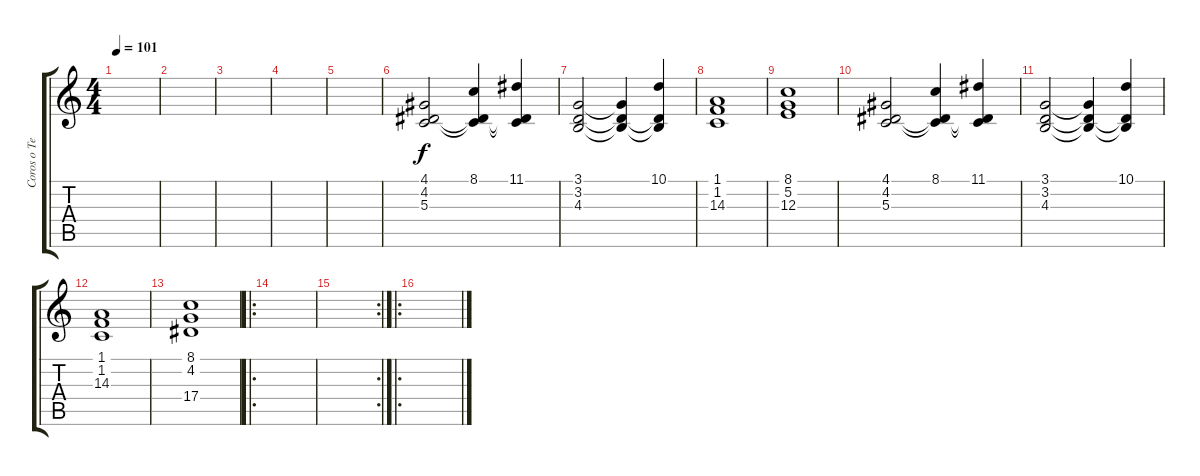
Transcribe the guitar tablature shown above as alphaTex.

\track ("Coros o Teclado" "Coros o Te") {instrument voiceoohs}
\staff {score tabs}
\tuning (E4 B3 G3 D3 A2 E2) {hide}
\ts (4 4)
\tempo 101
\clef g2
\ks c
|
|
|
|
|
(4.1 4.2 5.3).2 (8.1 4.2{t} 5.3{t}).4 (11.1 4.2{t} 5.3{t}).4 |
(3.1 3.2 4.3).2 (3.1{t} 3.2{t} 4.3{t}).4 (10.1 3.2{t} 4.3{t}).4 |
(1.1 1.2 14.3).1 |
(8.1 5.2 12.3).1 |
(4.1 4.2 5.3).2 (8.1 4.2{t} 5.3{t}).4 (11.1 4.2{t} 5.3{t}).4 |
(3.1 3.2 4.3).2 (3.1{t} 3.2{t} 4.3{t}).4 (10.1 3.2{t} 4.3{t}).4 |
(1.1 1.2 14.3).1 |
(8.1 4.2 17.4).1 |
\ro
|
\rc 2
|
\ro
